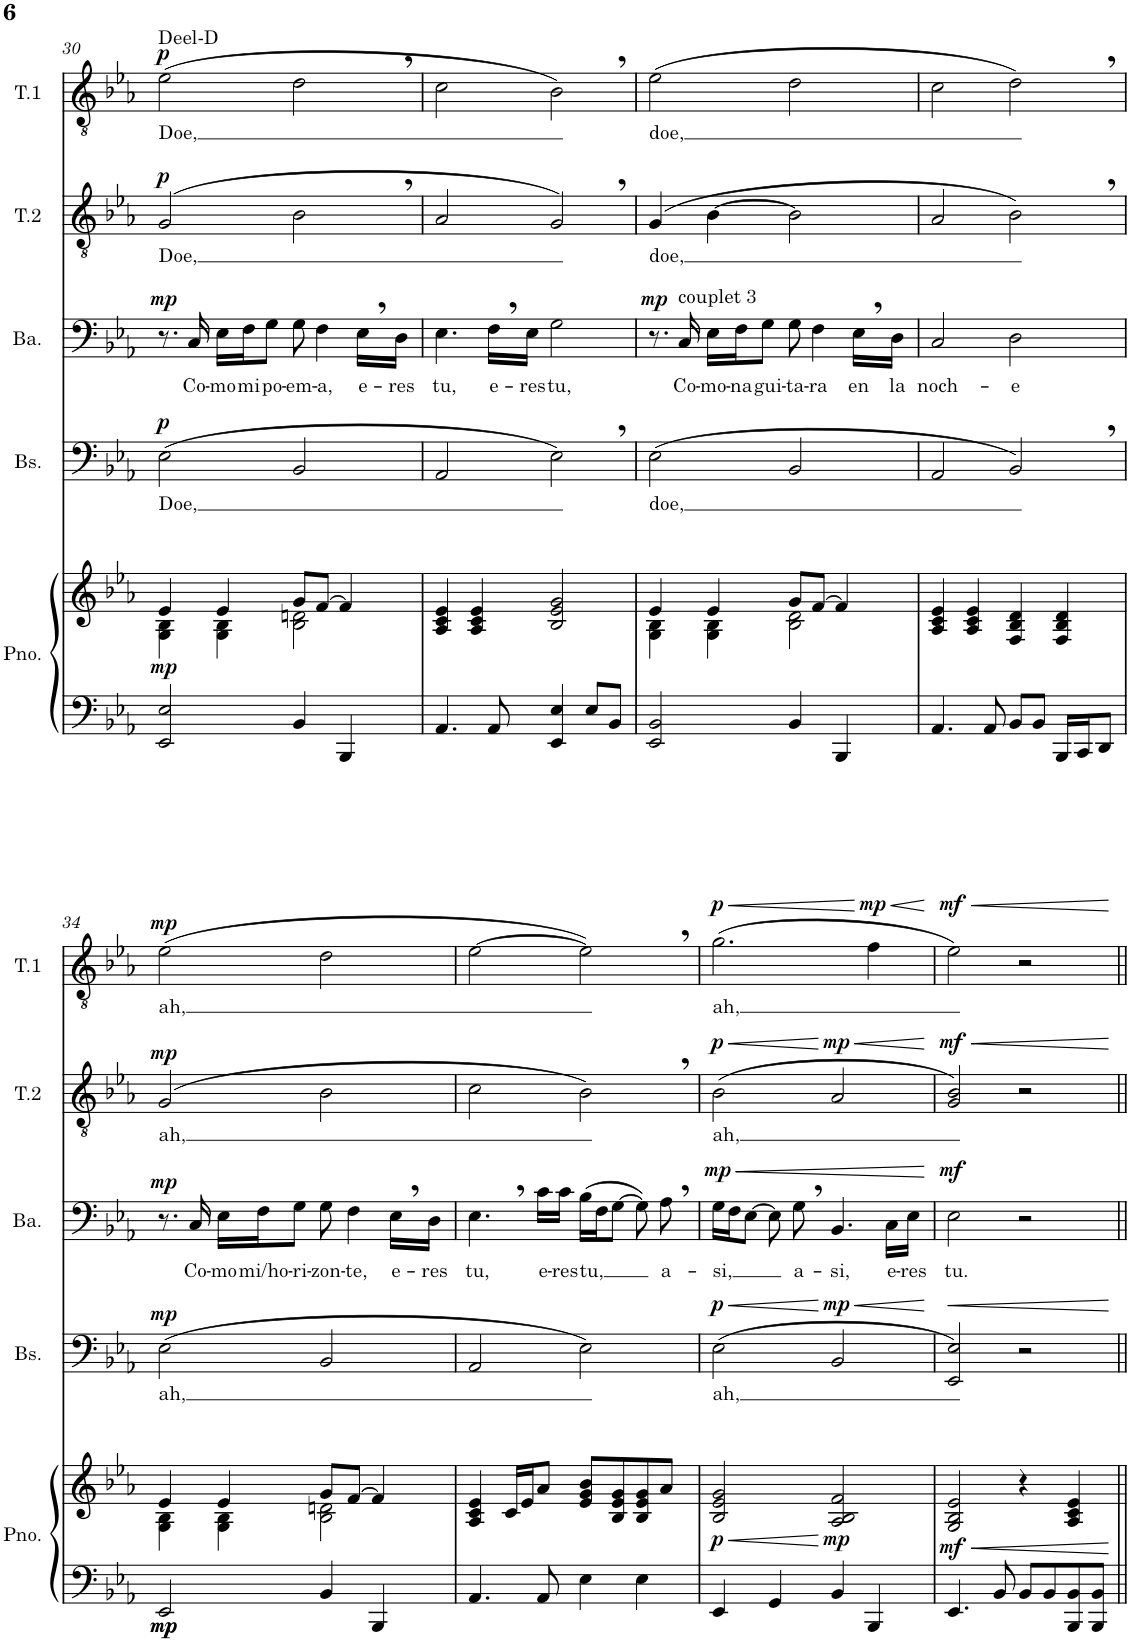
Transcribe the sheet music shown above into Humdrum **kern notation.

**kern	**kern	**dynam	**kern	**text	**dynam	**kern	**text	**dynam	**kern	**text	**dynam	**kern	**text	**dynam
*part5	*part5	*part5	*part4	*part4	*part4	*part3	*part3	*part3	*part2	*part2	*part2	*part1	*part1	*part1
*staff6	*staff5	*staff5/6	*staff4	*staff4	*staff4	*staff3	*staff3	*staff3	*staff2	*staff2	*staff2	*staff1	*staff1	*staff1
*I"Piano	*	*	*I"Bas	*	*	*I"Bariton	*	*	*I"Tenor 2	*	*	*I"Tenor 1	*	*
*I'Pno.	*	*	*I'Bs.	*	*	*I'Ba.	*	*	*I'T.2	*	*	*I'T.1	*	*
!!LO:PB:g=z
*clefF4	*clefG2	*	*clefF4	*	*	*clefF4	*	*	*clefGv2	*	*	*clefGv2	*	*
*k[b-e-a-]	*k[b-e-a-]	*	*k[b-e-a-]	*	*	*k[b-e-a-]	*	*	*k[b-e-a-]	*	*	*k[b-e-a-]	*	*
*M4/4	*M4/4	*	*M4/4	*	*	*M4/4	*	*	*M4/4	*	*	*M4/4	*	*
=30	=30	=30	=30	=30	=30	=30	=30	=30	=30	=30	=30	=30	=30	=30
*	*^	*	*	*	*	*	*	*	*	*	*	*	*	*
!	!	!	!	!	!	!	!	!	!	!	!	!	!LO:TX:a:t=Deel-D	!	!
!	!	!	!LO:DY:b	!	!LO:LY:b	!LO:DY:a	!	!	!LO:DY:a	!	!LO:LY:b	!LO:DY:a	!	!LO:LY:b	!LO:DY:a
2EE-/ 2E-/	4e-/	4G\ 4B-\	mp	(2E-\	-Doe,	p	8.r	.	mp	(2G/	Doe,	p	(2e-\	Doe,	p
!	!	!	!	!	!	!	!	!LO:LY:b	!	!	!	!	!	!	!
.	.	.	.	.	.	.	16C/	Co-	.	.	.	.	.	.	.
!	!	!	!	!	!	!	!	!LO:LY:b	!	!	!	!	!	!	!
.	4e-/	4G\ 4B-\	.	.	.	.	16E-\LL	-mo	.	.	.	.	.	.	.
!	!	!	!	!	!	!	!	!LO:LY:b	!	!	!	!	!	!	!
.	.	.	.	.	.	.	16F\J	mi	.	.	.	.	.	.	.
!	!	!	!	!	!	!	!	!LO:LY:b	!	!	!	!	!	!	!
.	.	.	.	.	.	.	8G\J	po-	.	.	.	.	.	.	.
!	!	!	!	!	!	!	!	!LO:LY:b	!	!	!	!	!	!	!
4BB-/	8g/L	2B-\ 2dn\	.	2BB-/	.	.	8G\	-em-	.	2B-,\	.	.	2d,\	.	.
!	!	!	!	!	!	!	!	!LO:LY:b	!	!	!	!	!	!	!
.	[8f/J	.	.	.	.	.	4F\	-a,	.	.	.	.	.	.	.
4BBB-/	4f/]	.	.	.	.	.	.	.	.	.	.	.	.	.	.
!	!	!	!	!	!	!	!	!LO:LY:b	!	!	!	!	!	!	!
.	.	.	.	.	.	.	16E-,\LL	e-	.	.	.	.	.	.	.
!	!	!	!	!	!	!	!	!LO:LY:b	!	!	!	!	!	!	!
.	.	.	.	.	.	.	16D\JJ	-res	.	.	.	.	.	.	.
*	*v	*v	*	*	*	*	*	*	*	*	*	*	*	*	*
=31	=31	=31	=31	=31	=31	=31	=31	=31	=31	=31	=31	=31	=31	=31
!	!	!	!	!	!	!	!LO:LY:b	!	!	!	!	!	!	!
4.AA-/	4A-/ 4c/ 4e-/	.	2AA-/	.	.	4.E-\	tu,	.	2A-/	.	.	2c\	.	.
.	4A-/ 4c/ 4e-/	.	.	.	.	.	.	.	.	.	.	.	.	.
!	!	!	!	!	!	!	!LO:LY:b	!	!	!	!	!	!	!
8AA-/	.	.	.	.	.	16F,\LL	e-	.	.	.	.	.	.	.
!	!	!	!	!	!	!	!LO:LY:b	!	!	!	!	!	!	!
.	.	.	.	.	.	16E-\JJ	-res	.	.	.	.	.	.	.
!	!	!	!	!	!	!	!LO:LY:b	!	!	!	!	!	!	!
4EE-/ 4E-/	2B-/ 2e-/ 2g/	.	2E-,\)	.	.	2G\	tu,	.	2G,/)	.	.	2B-,\)	.	.
8E-/L	.	.	.	.	.	.	.	.	.	.	.	.	.	.
8BB-/J	.	.	.	.	.	.	.	.	.	.	.	.	.	.
=32	=32	=32	=32	=32	=32	=32	=32	=32	=32	=32	=32	=32	=32	=32
*	*^	*	*	*	*	*	*	*	*	*	*	*	*	*
!	!	!	!	!	!LO:LY:b	!	!	!	!LO:DY:a	!	!LO:LY:b	!	!	!LO:LY:b	!
2EE-/ 2BB-/	4e-/	4G\ 4B-\	.	(2E-\	doe,	.	8.r	.	mp	(4G/	doe,	.	(2e-\	doe,	.
!	!	!	!	!	!	!	!LO:TX:a:t=couplet 3	!	!	!	!	!	!	!	!
!	!	!	!	!	!	!	!	!LO:LY:b	!	!	!	!	!	!	!
.	.	.	.	.	.	.	16C/	Co-	.	.	.	.	.	.	.
!	!	!	!	!	!	!	!	!LO:LY:b	!	!	!	!	!	!	!
.	4e-/	4G\ 4B-\	.	.	.	.	16E-\LL	-mo-	.	[4B-\	.	.	.	.	.
!	!	!	!	!	!	!	!	!LO:LY:b	!	!	!	!	!	!	!
.	.	.	.	.	.	.	16F\J	-na	.	.	.	.	.	.	.
!	!	!	!	!	!	!	!	!LO:LY:b	!	!	!	!	!	!	!
.	.	.	.	.	.	.	8G\J	gui-	.	.	.	.	.	.	.
!	!	!	!	!	!	!	!	!LO:LY:b	!	!	!	!	!	!	!
4BB-/	8g/L	2B-\ 2d\	.	2BB-/	.	.	8G\	-ta-	.	2B-\]	.	.	2d\	.	.
!	!	!	!	!	!	!	!	!LO:LY:b	!	!	!	!	!	!	!
.	[8f/J	.	.	.	.	.	4F\	-ra	.	.	.	.	.	.	.
4BBB-/	4f/]	.	.	.	.	.	.	.	.	.	.	.	.	.	.
!	!	!	!	!	!	!	!	!LO:LY:b	!	!	!	!	!	!	!
.	.	.	.	.	.	.	16E-,\LL	en	.	.	.	.	.	.	.
!	!	!	!	!	!	!	!	!LO:LY:b	!	!	!	!	!	!	!
.	.	.	.	.	.	.	16D\JJ	la	.	.	.	.	.	.	.
*	*v	*v	*	*	*	*	*	*	*	*	*	*	*	*	*
=33	=33	=33	=33	=33	=33	=33	=33	=33	=33	=33	=33	=33	=33	=33
!	!	!	!	!	!	!	!LO:LY:b	!	!	!	!	!	!	!
4.AA-/	4A-/ 4c/ 4e-/	.	2AA-/	.	.	2C/	noch-	.	2A-/	.	.	2c\	.	.
.	4A-/ 4c/ 4e-/	.	.	.	.	.	.	.	.	.	.	.	.	.
8AA-/	.	.	.	.	.	.	.	.	.	.	.	.	.	.
!	!	!	!	!	!	!	!LO:LY:b	!	!	!	!	!	!	!
8BB-/L	4F/ 4B-/ 4d/	.	2BB-,/)	.	.	2D\	-e	.	2B-,\)	.	.	2d,\)	.	.
8BB-/J	.	.	.	.	.	.	.	.	.	.	.	.	.	.
16BBB-/LL	4F/ 4B-/ 4d/	.	.	.	.	.	.	.	.	.	.	.	.	.
16CC/J	.	.	.	.	.	.	.	.	.	.	.	.	.	.
8DD/J	.	.	.	.	.	.	.	.	.	.	.	.	.	.
!!LO:LB:g=z
=34	=34	=34	=34	=34	=34	=34	=34	=34	=34	=34	=34	=34	=34	=34
*	*^	*	*	*	*	*	*	*	*	*	*	*	*	*
!	!	!	!LO:DY:b=2	!	!LO:LY:b	!	!	!	!	!	!LO:LY:b	!	!	!LO:LY:b	!
!	!	!	!LO:DY:n=1:b=2	!	!	!LO:DY:a	!	!	!LO:DY:a	!	!	!LO:DY:a	!	!	!LO:DY:a
2EE-/	4e-/	4G\ 4B-\	mp mp	(2E-\	ah,	mp	8.r	.	mp	(2G/	ah,	mp	(2e-\	ah,	mp
!	!	!	!	!	!	!	!	!LO:LY:b	!	!	!	!	!	!	!
.	.	.	.	.	.	.	16C/	Co-	.	.	.	.	.	.	.
!	!	!	!	!	!	!	!	!LO:LY:b	!	!	!	!	!	!	!
.	4e-/	4G\ 4B-\	.	.	.	.	16E-\LL	-mo	.	.	.	.	.	.	.
!	!	!	!	!	!	!	!	!LO:LY:b	!	!	!	!	!	!	!
.	.	.	.	.	.	.	16F\J	mi/ho-	.	.	.	.	.	.	.
!	!	!	!	!	!	!	!	!LO:LY:b	!	!	!	!	!	!	!
.	.	.	.	.	.	.	8G\J	-ri-	.	.	.	.	.	.	.
!	!	!	!	!	!	!	!	!LO:LY:b	!	!	!	!	!	!	!
4BB-/	8g/L	2B-\ 2dn\	.	2BB-/	.	.	8G\	-zon-	.	2B-\	.	.	2d\	.	.
!	!	!	!	!	!	!	!	!LO:LY:b	!	!	!	!	!	!	!
.	[8f/J	.	.	.	.	.	4F\	-te,	.	.	.	.	.	.	.
4BBB-/	4f/]	.	.	.	.	.	.	.	.	.	.	.	.	.	.
!	!	!	!	!	!	!	!	!LO:LY:b	!	!	!	!	!	!	!
.	.	.	.	.	.	.	16E-,\LL	e-	.	.	.	.	.	.	.
!	!	!	!	!	!	!	!	!LO:LY:b	!	!	!	!	!	!	!
.	.	.	.	.	.	.	16D\JJ	-res	.	.	.	.	.	.	.
*	*v	*v	*	*	*	*	*	*	*	*	*	*	*	*	*
=35	=35	=35	=35	=35	=35	=35	=35	=35	=35	=35	=35	=35	=35	=35
!	!	!	!	!	!	!	!LO:LY:b	!	!	!	!	!	!	!
4.AA-/	4A-/ 4c/ 4e-/	.	2AA-/	.	.	4.E-,\	tu,	.	2c\	.	.	[2e-\	.	.
.	16c/LL	.	.	.	.	.	.	.	.	.	.	.	.	.
.	16e-/J	.	.	.	.	.	.	.	.	.	.	.	.	.
!	!	!	!	!	!	!	!LO:LY:b	!	!	!	!	!	!	!
8AA-/	8a-/J	.	.	.	.	16c\LL	e-	.	.	.	.	.	.	.
!	!	!	!	!	!	!	!LO:LY:b	!	!	!	!	!	!	!
.	.	.	.	.	.	16c\JJ	-res	.	.	.	.	.	.	.
!	!	!	!	!	!	!	!LO:LY:b	!	!	!	!	!	!	!
4E-\	8e-/ 8g/ 8b-/L	.	2E-\)	.	.	(16B-\LL	tu,	.	2B-,\)	.	.	2e-,\])	.	.
.	.	.	.	.	.	16F\J	.	.	.	.	.	.	.	.
.	8B-/ 8e-/ 8g/	.	.	.	.	[8G\J	.	.	.	.	.	.	.	.
4E-\	8B-/ 8e-/ 8g/	.	.	.	.	8G\])	.	.	.	.	.	.	.	.
!	!	!	!	!	!	!	!LO:LY:b	!	!	!	!	!	!	!
.	8a-/J	.	.	.	.	8A-,\	a-	.	.	.	.	.	.	.
=36	=36	=36	=36	=36	=36	=36	=36	=36	=36	=36	=36	=36	=36	=36
!	!	!LO:HP:b	!	!LO:LY:b	!LO:HP:b	!	!LO:LY:b	!LO:HP:b	!	!LO:LY:b	!LO:HP:b	!	!LO:LY:b	!LO:HP:b
!	!	!LO:DY:n=1:b	!	!	!LO:DY:n=1:a	!	!	!LO:DY:n=1:a	!	!	!LO:DY:n=1:a	!	!	!LO:DY:n=1:a
4EE-/	2B-/ 2e-/ 2g/	< p	(2E-\	ah,	< p	16G\LL	-si,	< mp	(2B-\	ah,	< p	(2.g\	ah,	< p
.	.	.	.	.	.	16F\J	.	.	.	.	.	.	.	.
.	.	.	.	.	.	[8E-\J	.	.	.	.	.	.	.	.
4GG/	.	.	.	.	.	8E-\]	.	.	.	.	.	.	.	.
!	!	!	!	!	!	!	!LO:LY:b	!	!	!	!	!	!	!
.	.	.	.	.	.	8G,\	a-	.	.	.	.	.	.	.
!	!	!LO:DY:n=2:b	!	!	!LO:HP:n=1:b	!	!LO:LY:b	!	!	!	!LO:HP:n=1:b	!	!	!
!	!	!	!	!	!LO:DY:n=2:a	!	!	!	!	!	!LO:DY:n=2:a	!	!	!
4BB-/	2A-/ 2B-/ 2f/	[ mp	2BB-/	.	[ < mp	4.BB-/	-si,	.	2A-/	.	[ < mp	.	.	.
!	!	!	!	!	!	!	!	!	!	!	!	!	!	!LO:HP:n=1:b
!	!	!	!	!	!	!	!	!	!	!	!	!	!	!LO:DY:n=2:a
4BBB-/	.	.	.	.	.	.	.	.	.	.	.	4f\	.	[ < mp
!	!	!	!	!	!	!	!LO:LY:b	!	!	!	!	!	!	!
.	.	.	.	.	.	16C\LL	e-	.	.	.	.	.	.	.
!	!	!	!	!	!	!	!LO:LY:b	!	!	!	!	!	!	!
.	.	.	.	.	.	16E-\JJ	-res	.	.	.	.	.	.	.
.	.	.	.	.	[	.	.	[	.	.	[	.	.	[
=37	=37	=37	=37	=37	=37	=37	=37	=37	=37	=37	=37	=37	=37	=37
!	!	!LO:HP:b	!	!	!LO:HP:b	!	!LO:LY:b	!	!	!	!LO:HP:b	!	!	!LO:HP:b
!	!	!LO:DY:n=1:b	!	!	!	!	!	!LO:DY:a	!	!	!LO:DY:n=1:a	!	!	!LO:DY:n=1:a
4.EE-/	2G/ 2B-/ 2e-/	< mf	2EE-/ 2E-/)	.	<	2E-\	tu.	mf	2G/ 2B-/)	.	< mf	2e-\)	.	< mf
8BB-/	.	.	.	.	.	.	.	.	.	.	.	.	.	.
8BB-/L	4r	.	2r	.	.	2r	.	.	2r	.	.	2r	.	.
8BB-/	.	.	.	.	.	.	.	.	.	.	.	.	.	.
8BBB-/ 8BB-/	4A-/ 4c/ 4e-/	.	.	.	.	.	.	.	.	.	.	.	.	.
8BBB-/ 8BB-/J	.	.	.	.	.	.	.	.	.	.	.	.	.	.
.	.	[	.	.	[	.	.	.	.	.	[	.	.	[
=||	=||	=||	=||	=||	=||	=||	=||	=||	=||	=||	=||	=||	=||	=||
*-	*-	*-	*-	*-	*-	*-	*-	*-	*-	*-	*-	*-	*-	*-
